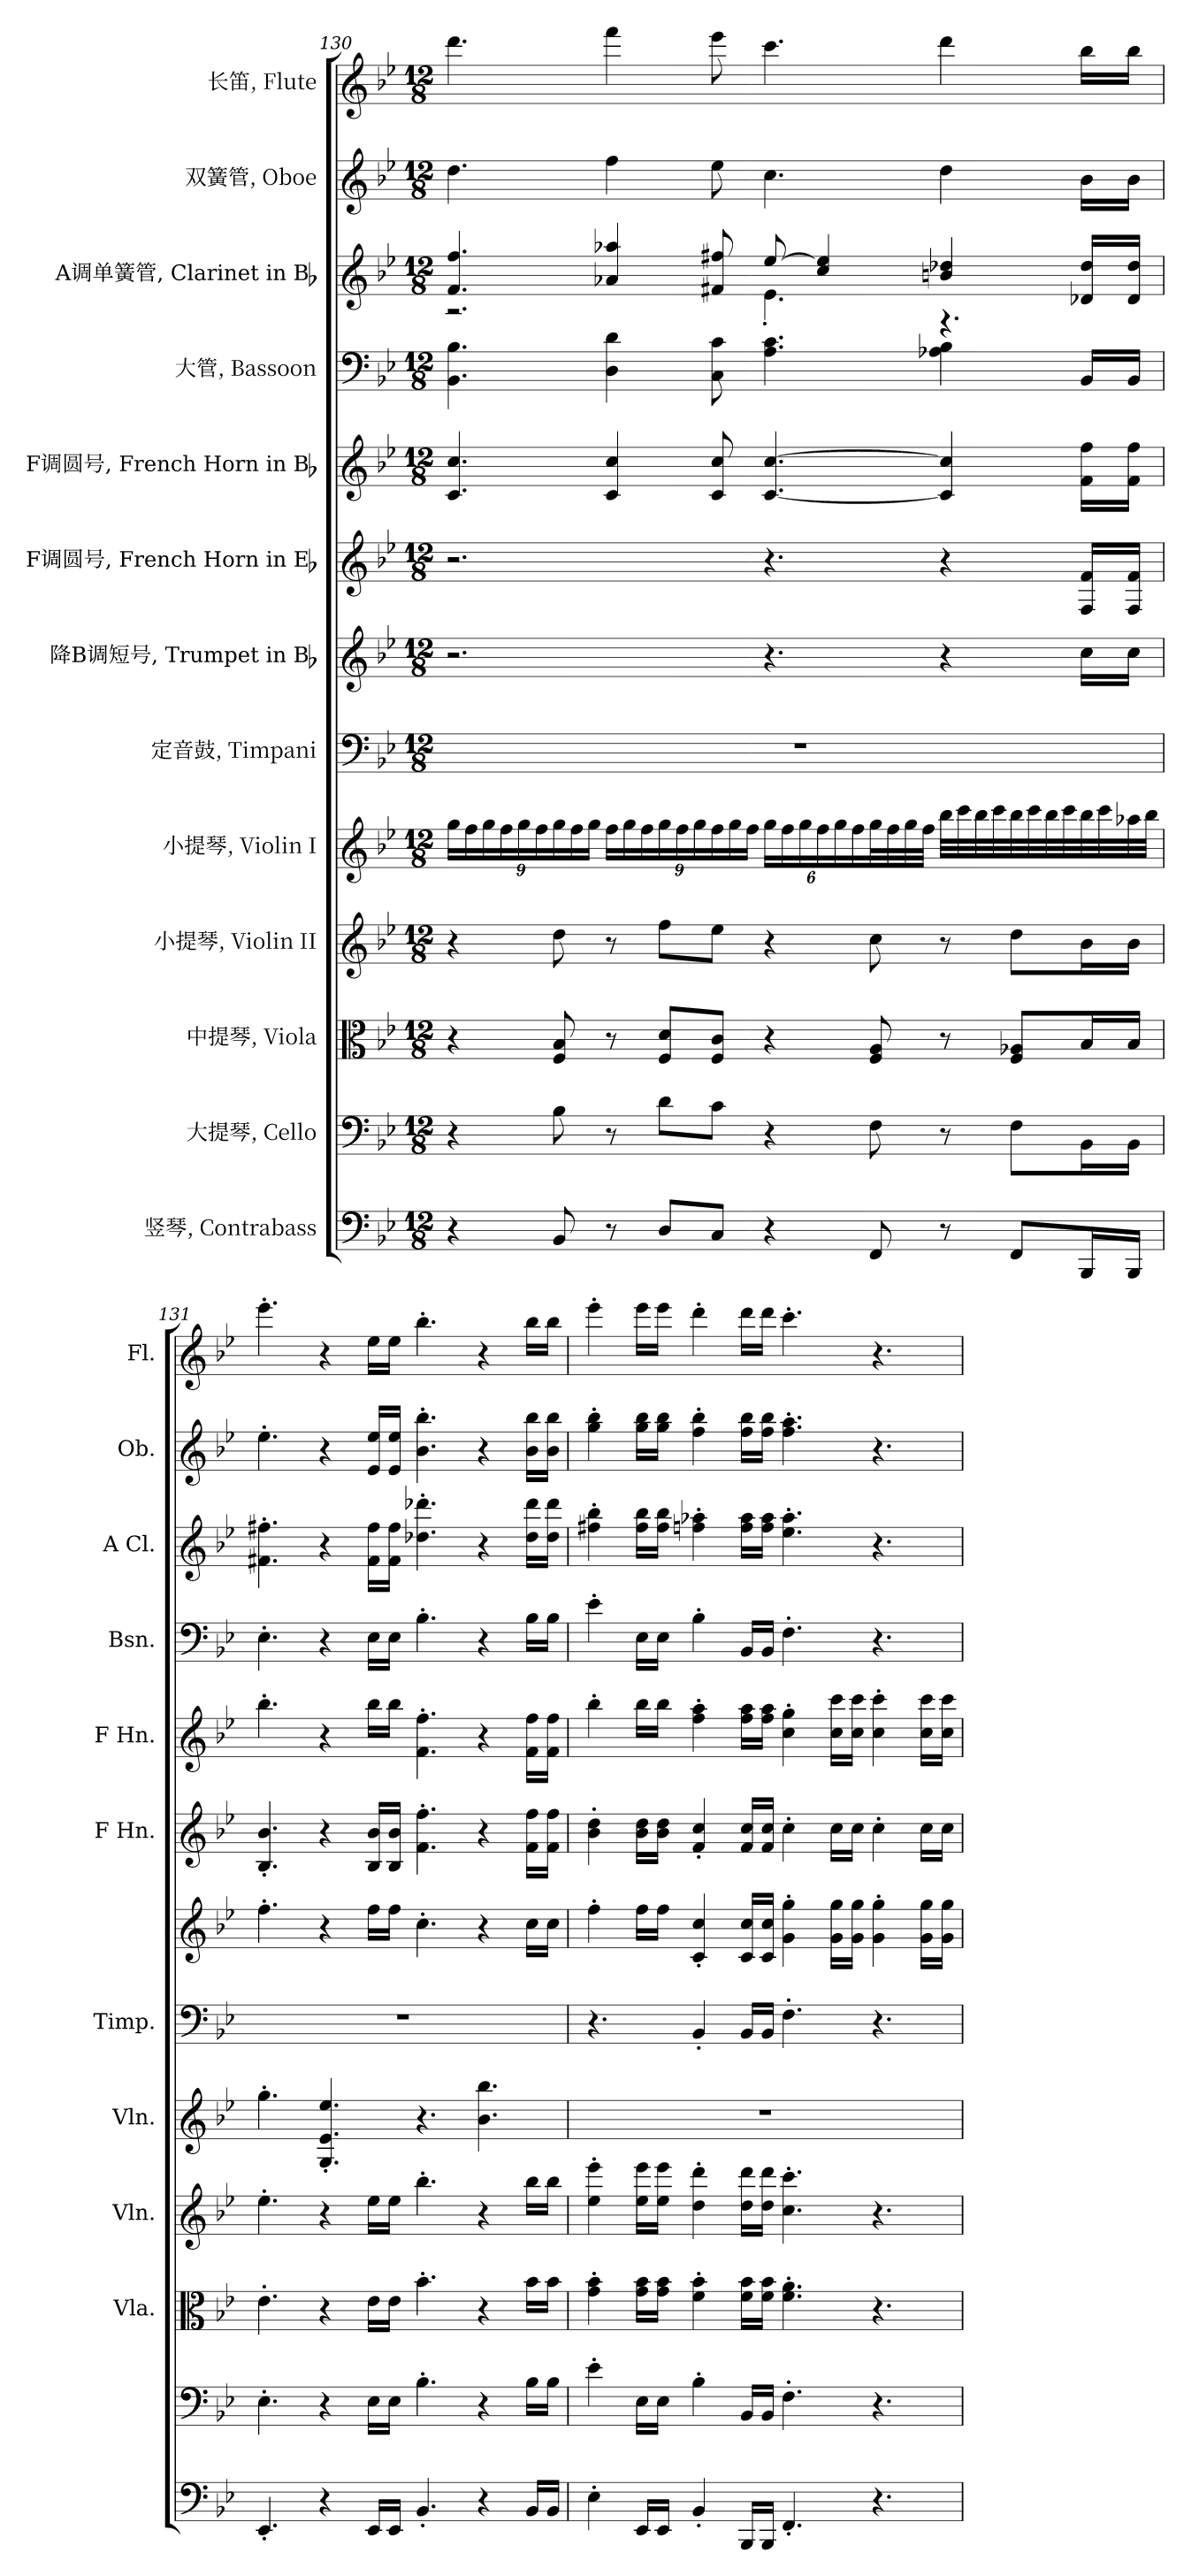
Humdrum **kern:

**kern	**kern	**kern	**kern	**kern	**kern	**kern	**kern	**kern	**kern	**kern	**kern	**kern
*part13	*part12	*part11	*part10	*part9	*part8	*part7	*part6	*part5	*part4	*part3	*part2	*part1
*staff13	*staff12	*staff11	*staff10	*staff9	*staff8	*staff7	*staff6	*staff5	*staff4	*staff3	*staff2	*staff1
*I"竖琴, Contrabass	*I"大提琴, Cello	*I"中提琴, Viola	*I"小提琴, Violin II	*I"小提琴, Violin I	*I"定音鼓, Timpani	*I"降B调短号, Trumpet in B-flat	*I"F调圆号, French Horn in E-flat	*I"F调圆号, French Horn in B-flat	*I"大管, Bassoon	*I"A调单簧管, Clarinet in B-flat	*I"双簧管, Oboe	*I"长笛, Flute
*	*	*I'Vla.	*I'Vln.	*I'Vln.	*I'Timp.	*	*I'F Hn.	*I'F Hn.	*I'Bsn.	*I'A Cl.	*I'Ob.	*I'Fl.
!!LO:PB:g=z
*clefF4	*clefF4	*clefC3	*clefG2	*clefG2	*clefF4	*clefG2	*clefG2	*clefG2	*clefF4	*clefG2	*clefG2	*clefG2
*	*	*	*	*	*	*ITrd1c2	*ITrd4c7	*ITrd4c7	*	*ITrd2c3	*	*
*k[b-e-]	*k[b-e-]	*k[b-e-]	*k[b-e-]	*k[b-e-]	*k[b-e-]	*k[b-e-a-d-]	*k[b-e-a-]	*k[b-e-a-]	*k[b-e-]	*k[f#]	*k[b-e-]	*k[b-e-]
*M12/8	*M12/8	*M12/8	*M12/8	*M12/8	*M12/8	*M12/8	*M12/8	*M12/8	*M12/8	*M12/8	*M12/8	*M12/8
*	*	*	*	*Xbrackettup	*	*	*	*	*	*	*	*
=130	=130	=130	=130	=130	=130	=130	=130	=130	=130	=130	=130	=130
*	*	*	*	*	*	*	*	*	*	*^	*	*
4r	4r	4r	4r	24gg\LL	1.r	2.r	2.r	4.F/ 4.f/	4.BB-\ 4.B-\	4.d/ 4.dd/	2.r	4.dd\	4.ddd\
.	.	.	.	24ff\	.	.	.	.	.	.	.	.	.
.	.	.	.	24gg\	.	.	.	.	.	.	.	.	.
.	.	.	.	24ff\	.	.	.	.	.	.	.	.	.
.	.	.	.	24gg\	.	.	.	.	.	.	.	.	.
.	.	.	.	24ff\	.	.	.	.	.	.	.	.	.
8BB-/	8B-\	8F/ 8B-/	8dd\	24gg\	.	.	.	.	.	.	.	.	.
.	.	.	.	24ff\	.	.	.	.	.	.	.	.	.
.	.	.	.	24gg\JJ	.	.	.	.	.	.	.	.	.
8r	8r	8r	8r	24ff\LL	.	.	.	4F/ 4f/	4D\ 4d\	4fn/ 4ffn/	.	4ff\	4fff\
.	.	.	.	24gg\	.	.	.	.	.	.	.	.	.
.	.	.	.	24ff\	.	.	.	.	.	.	.	.	.
8D/L	8d\L	8F/ 8d/L	8ff\L	24gg\	.	.	.	.	.	.	.	.	.
.	.	.	.	24ff\	.	.	.	.	.	.	.	.	.
.	.	.	.	24gg\	.	.	.	.	.	.	.	.	.
8C/J	8c\J	8F/ 8c/J	8ee-\J	24ff\	.	.	.	8F/ 8f/	8C\ 8c\	8d#X/ 8dd#X/	.	8ee-\	8eee-\
.	.	.	.	24gg\	.	.	.	.	.	.	.	.	.
.	.	.	.	24ff\JJ	.	.	.	.	.	.	.	.	.
4r	4r	4r	4r	24gg\LL	.	4.r	4.r	[4.F/ [4.f/	4.A\ 4.c\	[8cc/	4.c'\	4.cc\	4.ccc\
.	.	.	.	24ff\	.	.	.	.	.	.	.	.	.
.	.	.	.	24gg\	.	.	.	.	.	.	.	.	.
.	.	.	.	24ff\	.	.	.	.	.	4a/ 4cc/]	.	.	.
.	.	.	.	24gg\	.	.	.	.	.	.	.	.	.
.	.	.	.	24ff\	.	.	.	.	.	.	.	.	.
8FF/	8F\	8F/ 8A/	8cc\	32gg\L	.	.	.	.	.	.	.	.	.
.	.	.	.	32ff\	.	.	.	.	.	.	.	.	.
.	.	.	.	32gg\	.	.	.	.	.	.	.	.	.
.	.	.	.	32ff\JJJ	.	.	.	.	.	.	.	.	.
8r	8r	8r	8r	32bb-\LLL	.	4r	4r	4F/] 4f/]	4A-X\ 4B-\	4g#X/ 4b-X/	4.r	4dd\	4ddd\
.	.	.	.	32ccc\	.	.	.	.	.	.	.	.	.
.	.	.	.	32bb-\	.	.	.	.	.	.	.	.	.
.	.	.	.	32ccc\	.	.	.	.	.	.	.	.	.
8FF/L	8F\L	8F/ 8A-X/L	8dd\L	32bb-\	.	.	.	.	.	.	.	.	.
.	.	.	.	32ccc\	.	.	.	.	.	.	.	.	.
.	.	.	.	32bb-\	.	.	.	.	.	.	.	.	.
.	.	.	.	32ccc\	.	.	.	.	.	.	.	.	.
16BBB-/L	16BB-\L	16B-/L	16b-\L	32bb-\	.	16b-\LL	16BB-/ 16B-/LL	16B-\ 16b-\LL	16BB-/LL	16B-X/ 16b-/LL	.	16b-\LL	16bb-\LL
.	.	.	.	32ccc\	.	.	.	.	.	.	.	.	.
16BBB-/JJ	16BB-\JJ	16B-/JJ	16b-\JJ	32aa-X\	.	16b-\JJ	16BB-/ 16B-/JJ	16B-\ 16b-\JJ	16BB-/JJ	16B-/ 16b-/JJ	.	16b-\JJ	16bb-\JJ
.	.	.	.	32bb-\JJJ	.	.	.	.	.	.	.	.	.
*	*	*	*	*	*	*	*	*	*	*v	*v	*	*
!!LO:PB:g=z
=131	=131	=131	=131	=131	=131	=131	=131	=131	=131	=131	=131	=131
4.EE-'/	4.E-'\	4.e-'\	4.ee-'\	4.gg'\	1.r	4.ee-'\	4.E-/' 4.e-/'	4.ee-'\	4.E-'\	4.d#X\' 4.dd#X\'	4.ee-'\	4.eee-'\
4r	4r	4r	4r	4.G/' 4.e-/' 4.ee-/'	.	4r	4r	4r	4r	4r	4r	4r
16EE-/LL	16E-\LL	16e-\LL	16ee-\LL	.	.	16ee-\LL	16E-/ 16e-/LL	16ee-\LL	16E-\LL	16d#\ 16dd#\LL	16e-/ 16ee-/LL	16ee-\LL
16EE-/JJ	16E-\JJ	16e-\JJ	16ee-\JJ	.	.	16ee-\JJ	16E-/ 16e-/JJ	16ee-\JJ	16E-\JJ	16d#\ 16dd#\JJ	16e-/ 16ee-/JJ	16ee-\JJ
4.BB-'/	4.B-'\	4.b-'\	4.bb-'\	4.r	.	4.b-'\	4.B-\' 4.b-\'	4.B-\' 4.b-\'	4.B-'\	4.b-X\' 4.bb-X\'	4.b-\' 4.bb-\'	4.bb-'\
4r	4r	4r	4r	4.b-\ 4.bb-\	.	4r	4r	4r	4r	4r	4r	4r
16BB-/LL	16B-\LL	16b-\LL	16bb-\LL	.	.	16b-\LL	16B-\ 16b-\LL	16B-\ 16b-\LL	16B-\LL	16b-\ 16bb-\LL	16b-\ 16bb-\LL	16bb-\LL
16BB-/JJ	16B-\JJ	16b-\JJ	16bb-\JJ	.	.	16b-\JJ	16B-\ 16b-\JJ	16B-\ 16b-\JJ	16B-\JJ	16b-\ 16bb-\JJ	16b-\ 16bb-\JJ	16bb-\JJ
=132	=132	=132	=132	=132	=132	=132	=132	=132	=132	=132	=132	=132
4E-'\	4e-'\	4g\' 4b-\'	4ee-\' 4eee-\'	1.r	4.r	4ee-'\	4e-\' 4g\'	4ee-'\	4e-'\	4dd#X\' 4gg\'	4gg\' 4bb-\'	4eee-'\
16EE-/LL	16E-\LL	16g\ 16b-\LL	16ee-\ 16eee-\LL	.	.	16ee-\LL	16e-\ 16g\LL	16ee-\LL	16E-\LL	16dd#\ 16gg\LL	16gg\ 16bb-\LL	16eee-\LL
16EE-/JJ	16E-\JJ	16g\ 16b-\JJ	16ee-\ 16eee-\JJ	.	.	16ee-\JJ	16e-\ 16g\JJ	16ee-\JJ	16E-\JJ	16dd#\ 16gg\JJ	16gg\ 16bb-\JJ	16eee-\JJ
4BB-'/	4B-'\	4f\' 4b-\'	4dd\' 4ddd\'	.	4BB-'/	4B-/' 4b-/'	4B-/' 4f/'	4b-\' 4dd\'	4B-'\	4ddn\' 4ffn\'	4ff\' 4bb-\'	4ddd'\
16BBB-/LL	16BB-/LL	16f\ 16b-\LL	16dd\ 16ddd\LL	.	16BB-/LL	16B-/ 16b-/LL	16B-/ 16f/LL	16b-\ 16dd\LL	16BB-/LL	16dd\ 16ff\LL	16ff\ 16bb-\LL	16ddd\LL
16BBB-/JJ	16BB-/JJ	16f\ 16b-\JJ	16dd\ 16ddd\JJ	.	16BB-/JJ	16B-/ 16b-/JJ	16B-/ 16f/JJ	16b-\ 16dd\JJ	16BB-/JJ	16dd\ 16ff\JJ	16ff\ 16bb-\JJ	16ddd\JJ
4.FF'/	4.F'\	4.f\' 4.a\'	4.cc\' 4.ccc\'	.	4.F'\	4f\' 4ff\'	4f'\	4f\' 4cc\'	4.F'\	4.cc\' 4.ff\'	4.ff\' 4.aa\'	4.ccc'\
.	.	.	.	.	.	16f\ 16ff\LL	16f\LL	16f\ 16ff\LL	.	.	.	.
.	.	.	.	.	.	16f\ 16ff\JJ	16f\JJ	16f\ 16ff\JJ	.	.	.	.
4.r	4.r	4.r	4.r	.	4.r	4f\' 4ff\'	4f'\	4f\' 4ff\'	4.r	4.r	4.r	4.r
.	.	.	.	.	.	16f\ 16ff\LL	16f\LL	16f\ 16ff\LL	.	.	.	.
.	.	.	.	.	.	16f\ 16ff\JJ	16f\JJ	16f\ 16ff\JJ	.	.	.	.
=	=	=	=	=	=	=	=	=	=	=	=	=
*-	*-	*-	*-	*-	*-	*-	*-	*-	*-	*-	*-	*-
